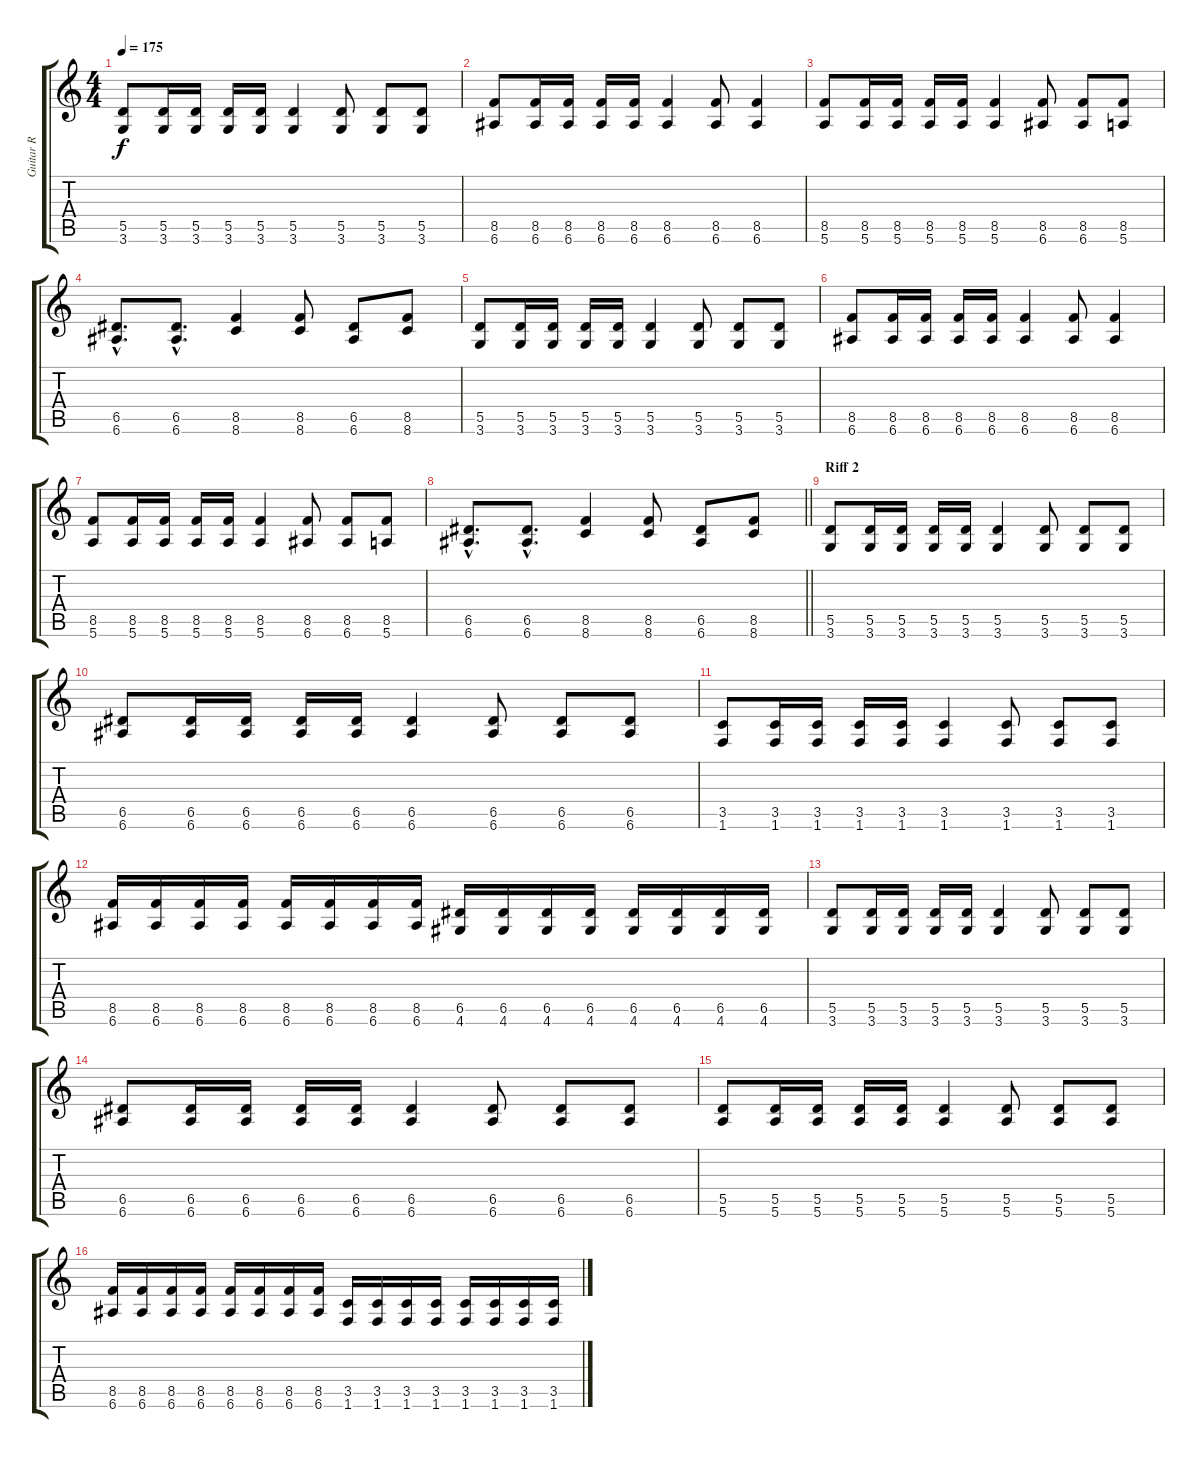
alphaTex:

\track ("Guitar R" "Guitar R") {instrument distortionguitar}
\staff {score tabs}
\tuning (E4 B3 G3 D3 A2 E2) {hide}
\ts (4 4)
\tempo 175
\clef g2
\ks c
(5.5 3.6).8{dy f} (5.5 3.6).16 (5.5 3.6).16 (5.5 3.6).16 (5.5 3.6).16 (5.5 3.6).4 (5.5 3.6).8 (5.5 3.6).8 (5.5 3.6).8 |
(8.5 6.6).8 (8.5 6.6).16 (8.5 6.6).16 (8.5 6.6).16 (8.5 6.6).16 (8.5 6.6).4 (8.5 6.6).8 (8.5 6.6).4 |
(8.5 5.6).8 (8.5 5.6).16 (8.5 5.6).16 (8.5 5.6).16 (8.5 5.6).16 (8.5 5.6).4 (8.5 6.6).8 (8.5 6.6).8 (8.5 5.6).8 |
(6.5{hac} 6.6{hac}).8{d} (6.5{hac} 6.6{hac}).8{d} (8.5 8.6).4 (8.5 8.6).8 (6.5 6.6).8 (8.5 8.6).8 |
(5.5 3.6).8 (5.5 3.6).16 (5.5 3.6).16 (5.5 3.6).16 (5.5 3.6).16 (5.5 3.6).4 (5.5 3.6).8 (5.5 3.6).8 (5.5 3.6).8 |
(8.5 6.6).8 (8.5 6.6).16 (8.5 6.6).16 (8.5 6.6).16 (8.5 6.6).16 (8.5 6.6).4 (8.5 6.6).8 (8.5 6.6).4 |
(8.5 5.6).8 (8.5 5.6).16 (8.5 5.6).16 (8.5 5.6).16 (8.5 5.6).16 (8.5 5.6).4 (8.5 6.6).8 (8.5 6.6).8 (8.5 5.6).8 |
\barLineRight lightlight
(6.5{hac} 6.6{hac}).8{d} (6.5{hac} 6.6{hac}).8{d} (8.5 8.6).4 (8.5 8.6).8 (6.5 6.6).8 (8.5 8.6).8 |
\section ("" "Riff 2")
(5.5 3.6).8 (5.5 3.6).16 (5.5 3.6).16 (5.5 3.6).16 (5.5 3.6).16 (5.5 3.6).4 (5.5 3.6).8 (5.5 3.6).8 (5.5 3.6).8 |
(6.5 6.6).8 (6.5 6.6).16 (6.5 6.6).16 (6.5 6.6).16 (6.5 6.6).16 (6.5 6.6).4 (6.5 6.6).8 (6.5 6.6).8 (6.5 6.6).8 |
(3.5 1.6).8 (3.5 1.6).16 (3.5 1.6).16 (3.5 1.6).16 (3.5 1.6).16 (3.5 1.6).4 (3.5 1.6).8 (3.5 1.6).8 (3.5 1.6).8 |
(8.5 6.6).16 (8.5 6.6).16 (8.5 6.6).16 (8.5 6.6).16 (8.5 6.6).16 (8.5 6.6).16 (8.5 6.6).16 (8.5 6.6).16 (6.5 4.6).16 (6.5 4.6).16 (6.5 4.6).16 (6.5 4.6).16 (6.5 4.6).16 (6.5 4.6).16 (6.5 4.6).16 (6.5 4.6).16 |
(5.5 3.6).8 (5.5 3.6).16 (5.5 3.6).16 (5.5 3.6).16 (5.5 3.6).16 (5.5 3.6).4 (5.5 3.6).8 (5.5 3.6).8 (5.5 3.6).8 |
(6.5 6.6).8 (6.5 6.6).16 (6.5 6.6).16 (6.5 6.6).16 (6.5 6.6).16 (6.5 6.6).4 (6.5 6.6).8 (6.5 6.6).8 (6.5 6.6).8 |
(5.5 5.6).8 (5.5 5.6).16 (5.5 5.6).16 (5.5 5.6).16 (5.5 5.6).16 (5.5 5.6).4 (5.5 5.6).8 (5.5 5.6).8 (5.5 5.6).8 |
(8.5 6.6).16 (8.5 6.6).16 (8.5 6.6).16 (8.5 6.6).16 (8.5 6.6).16 (8.5 6.6).16 (8.5 6.6).16 (8.5 6.6).16 (3.5 1.6).16 (3.5 1.6).16 (3.5 1.6).16 (3.5 1.6).16 (3.5 1.6).16 (3.5 1.6).16 (3.5 1.6).16 (3.5 1.6).16
